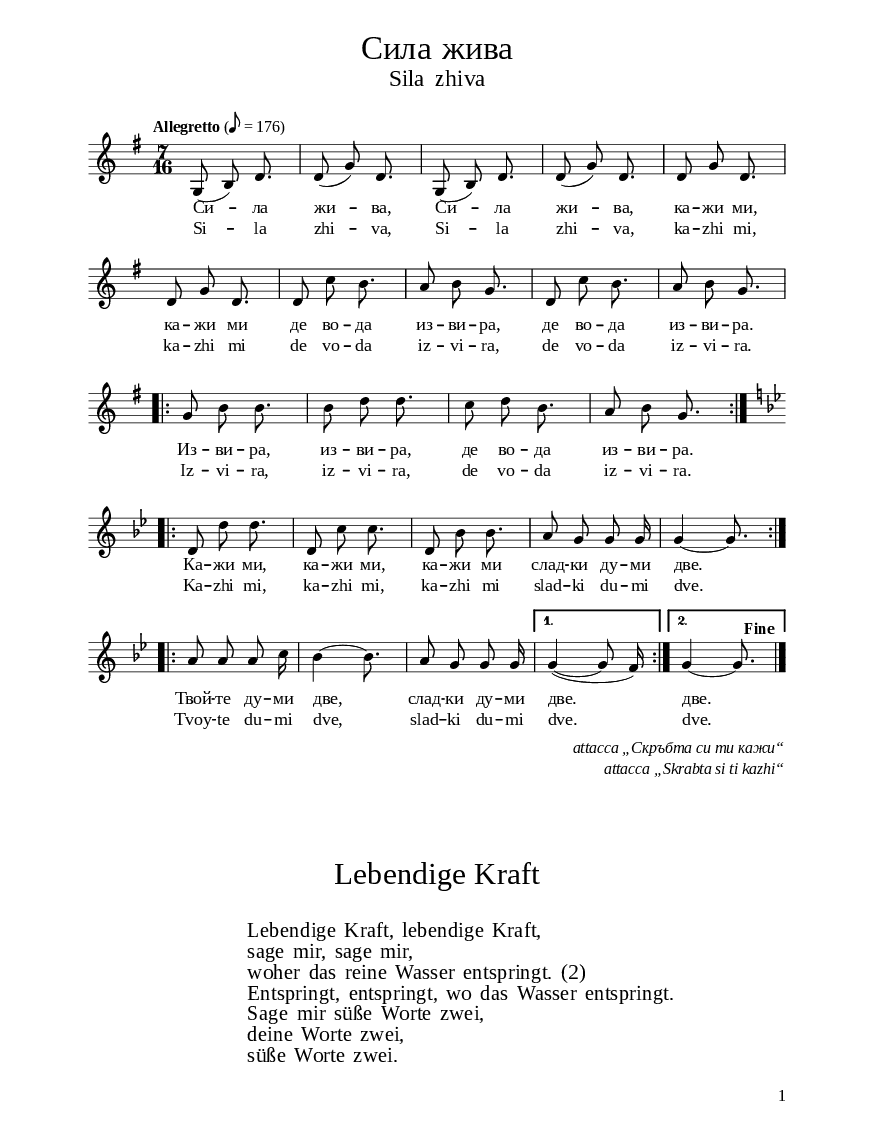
\version "2.20.0"

\paper {
  #(set-paper-size "a5")
}

\bookpart {
  \paper {
    print-all-headers = ##t
    print-page-number = ##t
    print-first-page-number = ##t

    % put page numbers on the bottom
    oddHeaderMarkup = \markup ""
    evenHeaderMarkup = \markup ""
    oddFooterMarkup = \markup
    \fill-line {
      ""
      \on-the-fly #print-page-number-check-first \fromproperty #'page:page-number-string
    }
    evenFooterMarkup = \markup
    \fill-line {
      \on-the-fly #print-page-number-check-first \fromproperty #'page:page-number-string
      ""
    }

    left-margin = 1.5\cm
    right-margin = 1.5\cm
    top-margin = 1.6\cm
    bottom-margin = 1.2\cm
    ragged-bottom = ##t % do not spread the staves to fill the whole vertical space

    % change lyrics and titles font (affects notes also)
    fonts =
    #(make-pango-font-tree
      "Times New Roman"
      "DejaVu Sans"
      "DejaVu Sans Mono"
      (/ (* staff-height pt) 3.6))

    % change distance between staves
    system-system-spacing =
    #'((basic-distance . 12)
       (minimum-distance . 6)
       (padding . 1)
       (stretchability . 12))
  }

  \header {
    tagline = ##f
  }

  \score{
    \layout {
      indent = 0.0\cm % remove first line indentation
      % ragged-last = ##t % do not spread last line to fill the whole space
      \context {
        \Score
        \omit BarNumber %remove bar numbers
      } % context

      \context {
        % change staff size
        \Staff
        fontSize = #+0 % affects notes size only
        \override StaffSymbol #'staff-space = #(magstep -3)
        \override StaffSymbol #'thickness = #0.5
        \override BarLine #'hair-thickness = #1
        %\override StaffSymbol #'ledger-line-thickness = #'(0 . 0)
      }

      \context {
        % adjust space between staff and lyrics and between the two lyric lines
        \Lyrics
        \override VerticalAxisGroup.nonstaff-relatedstaff-spacing = #'((basic-distance . 4.5))
        \override VerticalAxisGroup.nonstaff-nonstaff-spacing = #'((minimum-distance . 2))
      }
    } % layout

    \new Voice \absolute {
      \clef treble
      \key g \major
      \time 7/16
      %\tempo "Moderato" 8 = 160
      \tempo \markup {
        % make tempo note smaller
        \concat {
          "Allegretto" \normal-text { " (" }
          \teeny \general-align #Y #DOWN \note #"8" #0.8
          \normal-text { " = 176)" }
        }
      }
      \autoBeamOff


      g8 ( b ) d'8. | d'8 ( g' ) d'8. | g8 ( b ) d'8. | d'8 ( g' ) d'8. | d'8 g' d'8. \break | % 6

      d'8 g' d'8. | d'8 c'' b'8. | a'8 b' g'8. | d'8 c'' b'8. | a'8 b' g'8. \break |

      \repeat volta 2 { g'8 b' b'8. | b'8 d'' d''8. | c''8 d''8 b'8. | a'8 b' g'8. } \break

      \key g \minor \repeat volta 2 { d'8 d'' d''8. | d'8 c'' c''8. | d'8 bes' bes'8. | a'8 g' g' g'16 | g'4 ~ g'8. } \break |

      \repeat volta 2 { a'8 a' a' c''16 | bes'4 ~ bes'8. | a'8 g' g' g'16 |} 
      \alternative { {  g'4 ( ~ g'8 f'16 )  | } { g'4~\tempo "   Fine" g'8. | \bar "|."} }


    }

    \addlyrics {
      Си -- ла жи
      -- ва, Си -- ла жи -- ва, ка -- жи ми, ка -- жи
      ми де во -- да из -- ви -- ра, де во -- да из
      -- ви -- ра. Из -- ви -- ра, из -- ви -- ра, де
      во -- да из -- ви -- ра. Ка -- жи ми, ка -- жи
      ми, ка -- жи ми слад -- ки ду -- ми две. Твой --
      те ду -- ми две, слад -- ки ду -- ми две.
      две.}

      \addlyrics {
        Si -- la zhi --
        va, Si -- la zhi -- va, ka -- zhi mi, ka -- zhi mi de vo -- da
        iz -- vi -- ra, de vo -- da iz -- vi -- ra. Iz -- vi -- ra, iz
        -- vi -- ra, de vo -- da iz -- vi -- ra. Ka -- zhi mi, ka --
        zhi mi, ka -- zhi mi slad -- ki du -- mi dve. Tvoy -- te du --
        mi dve, slad -- ki du -- mi dve. dve.}

        \header {
          title = \markup \column \normal-text \fontsize #2.5 {
            \center-align
            \line { Сила жива }
            \vspace #-0.6
            \center-align
            \line \fontsize #-3 { Sila zhiva }
            \vspace #-0.8
            \center-align
            \line \fontsize #-3 { " " }
          }
        }

        \midi{}

      } % score

\markup \halign #-5.5 \raise #2.8 \override #'(baseline-skip . 2) { 
    \column  { 
      \line  { 
        \italic \right-align { "attacca „Скръбта си ти кажи“" }
      }
      \line  { 
        \italic \right-align { "attacca „Skrabta si ti kazhi“" }
      }
      \line  {" "}
      \line  {" "}
      \line  {" "}
      \line  {" "}
    }
} 


% include foreign translation(s) of the song
\version "2.20.0"

\markup \fill-line { \fontsize #6 "Lebendige Kraft" }
\markup \null
\markup \null
\markup \fontsize #+2.5 {
  \hspace #14
  \override #'(baseline-skip . 2)

  \column {
    \line { " " }
    \line { " " Lebendige Kraft, lebendige Kraft,}

    \line { " " sage mir, sage mir,}

    \line { " " woher das reine Wasser entspringt. (2)}

    \line { " " Entspringt, entspringt, wo das Wasser entspringt.}

    \line { " " Sage mir süße Worte zwei,}

    \line { " " deine Worte zwei,}

    \line { " " süße Worte zwei.}




  }


}


} % bookpart
